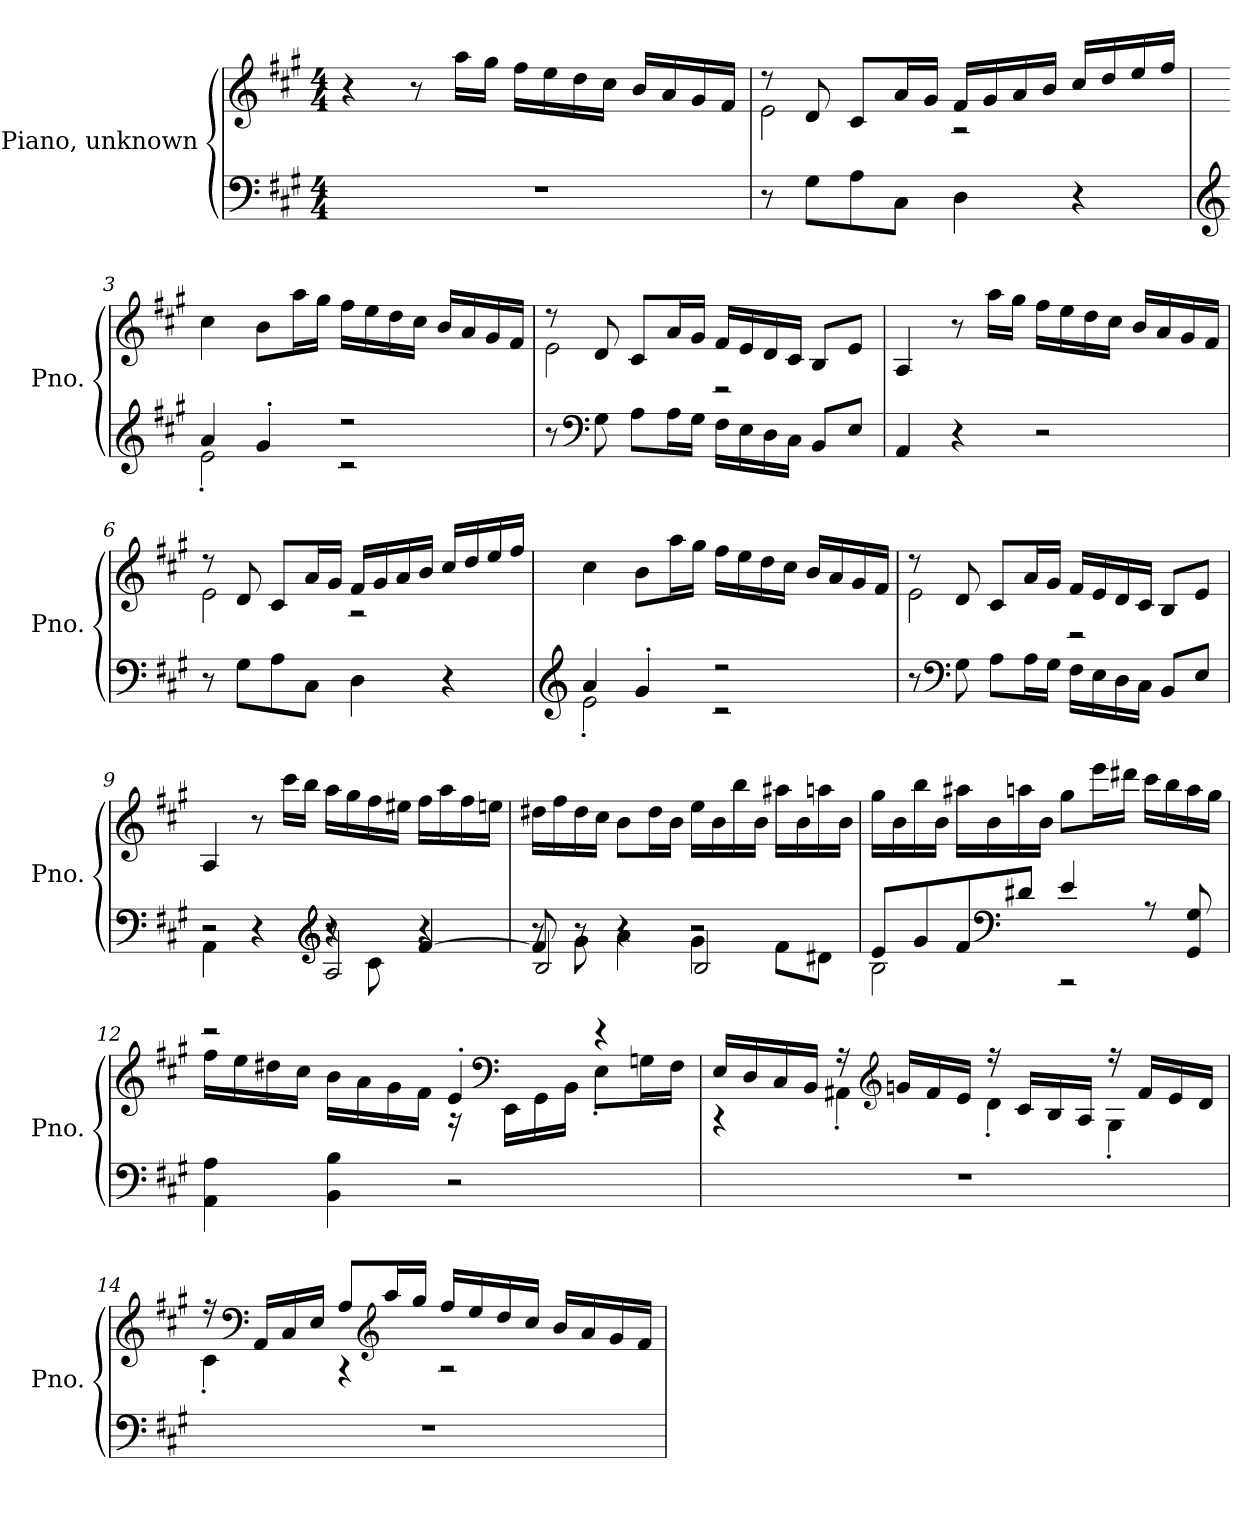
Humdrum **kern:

**kern	**kern
*part1	*part1
*staff2	*staff1
*I"Piano, unknown	*
*I'Pno.	*
*clefF4	*clefG2
*k[f#c#g#]	*k[f#c#g#]
*M4/4	*M4/4
*MM120	*MM120
=1	=1
1r	4r
.	8r
.	16aa\LL
.	16gg#\JJ
.	16ff#\LL
.	16ee\
.	16dd\
.	16cc#\JJ
.	16b/LL
.	16a/
.	16g#/
.	16f#/JJ
=2	=2
*	*^
8r	8r	2e\
8G#\L	8d/	.
8A\	8c#/L	.
8C#\J	16a/L	.
.	16g#/JJ	.
4D\	16f#/LL	2r
.	16g#/	.
.	16a/	.
.	16b/JJ	.
4r	16cc#/LL	.
.	16dd/	.
.	16ee/	.
.	16ff#/JJ	.
*	*v	*v
=3	=3
*clefG2	*
*^	*
4a/	2e'\	4cc#\
4g#'/	.	8b\L
.	.	16aa\L
.	.	16gg#\JJ
2r	2r	16ff#\LL
.	.	16ee\
.	.	16dd\
.	.	16cc#\JJ
.	.	16b/LL
.	.	16a/
.	.	16g#/
.	.	16f#/JJ
*v	*v	*
!!LO:LB:g=z
=4	=4
*	*^
8r	8r	2e\
*clefF4	*	*
8G#\	8d/	.
8A\L	8c#/L	.
16A\L	16a/L	.
16G#\JJ	16g#/JJ	.
16F#\LL	16f#/LL	2r
16E\	16e/	.
16D\	16d/	.
16C#\JJ	16c#/JJ	.
8BB/L	8B/L	.
8E/J	8e/J	.
*	*v	*v
=5	=5
4AA/	4A/
4r	8r
.	16aa\LL
.	16gg#\JJ
2r	16ff#\LL
.	16ee\
.	16dd\
.	16cc#\JJ
.	16b/LL
.	16a/
.	16g#/
.	16f#/JJ
=6	=6
*	*^
8r	8r	2e\
8G#\L	8d/	.
8A\	8c#/L	.
8C#\J	16a/L	.
.	16g#/JJ	.
4D\	16f#/LL	2r
.	16g#/	.
.	16a/	.
.	16b/JJ	.
4r	16cc#/LL	.
.	16dd/	.
.	16ee/	.
.	16ff#/JJ	.
*	*v	*v
!!LO:LB:g=z
=7	=7
*clefG2	*
*^	*
4a/	2e'\	4cc#\
4g#'/	.	8b\L
.	.	16aa\L
.	.	16gg#\JJ
2r	2r	16ff#\LL
.	.	16ee\
.	.	16dd\
.	.	16cc#\JJ
.	.	16b/LL
.	.	16a/
.	.	16g#/
.	.	16f#/JJ
*v	*v	*
=8	=8
*	*^
8r	8r	2e\
*clefF4	*	*
8G#\	8d/	.
8A\L	8c#/L	.
16A\L	16a/L	.
16G#\JJ	16g#/JJ	.
16F#\LL	16f#/LL	2r
16E\	16e/	.
16D\	16d/	.
16C#\JJ	16c#/JJ	.
8BB/L	8B/L	.
8E/J	8e/J	.
*	*v	*v
=9	=9
*^	*
*	*^	*
2r	4AA\	2r	4A/
.	4r	.	8r
.	.	.	16ccc#\LL
.	.	.	16bb\JJ
*clefG2	*	*	*
4r	8r	2A/	16aa\LL
.	.	.	16gg#\
.	8c#\	.	16ff#\
.	.	.	16ee#X\JJ
[4f#/	4r	.	16ff#\LL
.	.	.	16aa\
.	.	.	16ff#\
.	.	.	16een\JJ
!!LO:LB:g=z
=10	=10	=10	=10
8f#/]	8r	2B/	16dd#X\LL
.	.	.	16ff#\
8r	8g#\	.	16dd#\
.	.	.	16cc#\JJ
4r	4a\	.	8b\L
.	.	.	16dd#\L
.	.	.	16b\JJ
2r	4g#\	2B/	16ee\LL
.	.	.	16b\
.	.	.	16bb\
.	.	.	16b\JJ
.	8f#\L	.	16aa#X\LL
.	.	.	16b\
.	8d#X\J	.	16aan\
.	.	.	16b\JJ
*	*v	*v	*
=11	=11	=11
8e/L	2B\	16gg#\LL
.	.	16b\
8g#/	.	16bb\
.	.	16b\JJ
8f#/	.	16aa#X\LL
.	.	16b\
*clefF4	*	*
8d#X/J	.	16aan\
.	.	16b\JJ
4e/	2r	8gg#\L
.	.	16eee\L
.	.	16ddd#X\JJ
8r	.	16ccc#\LL
.	.	16bb\
8GG#/ 8G#/	.	16aa\
.	.	16gg#\JJ
*v	*v	*
!!LO:LB:g=z
=12	=12
*	*^
4AA\ 4A\	2r	16ff#\LL
.	.	16ee\
.	.	16dd#X\
.	.	16cc#\JJ
4BB\ 4B\	.	16b\LL
.	.	16a\
.	.	16g#\
.	.	16f#\JJ
2r	4e'/	16r
*	*clefF4	*
.	.	16EE\LL
.	.	16GG#\
.	.	16BB\JJ
.	4r	8E'\L
.	.	16Gn\L
.	.	16F#\JJ
=13	=13	=13
1r	16E/LL	4r
.	16D/	.
.	16C#/	.
.	16BB/JJ	.
.	16r	4AA#X'\
*	*clefG2	*
.	16gn/LL	.
.	16f#/	.
.	16e/JJ	.
.	16r	4d'\
.	16c#/LL	.
.	16B/	.
.	16A/JJ	.
.	16r	4G#'\
.	16f#/LL	.
.	16e/	.
.	16d/JJ	.
!!LO:LB:g=z	!!
=14	=14	=14
1r	16r	4c#'\
*	*clefF4	*
.	16AA/LL	.
.	16C#/	.
.	16E/JJ	.
.	8A/L	4r
*	*clefG2	*
.	16aa/L	.
.	16gg#/JJ	.
.	16ff#/LL	2r
.	16ee/	.
.	16dd/	.
.	16cc#/JJ	.
.	16b/LL	.
.	16a/	.
.	16g#/	.
.	16f#/JJ	.
*	*v	*v
=	=
*-	*-
